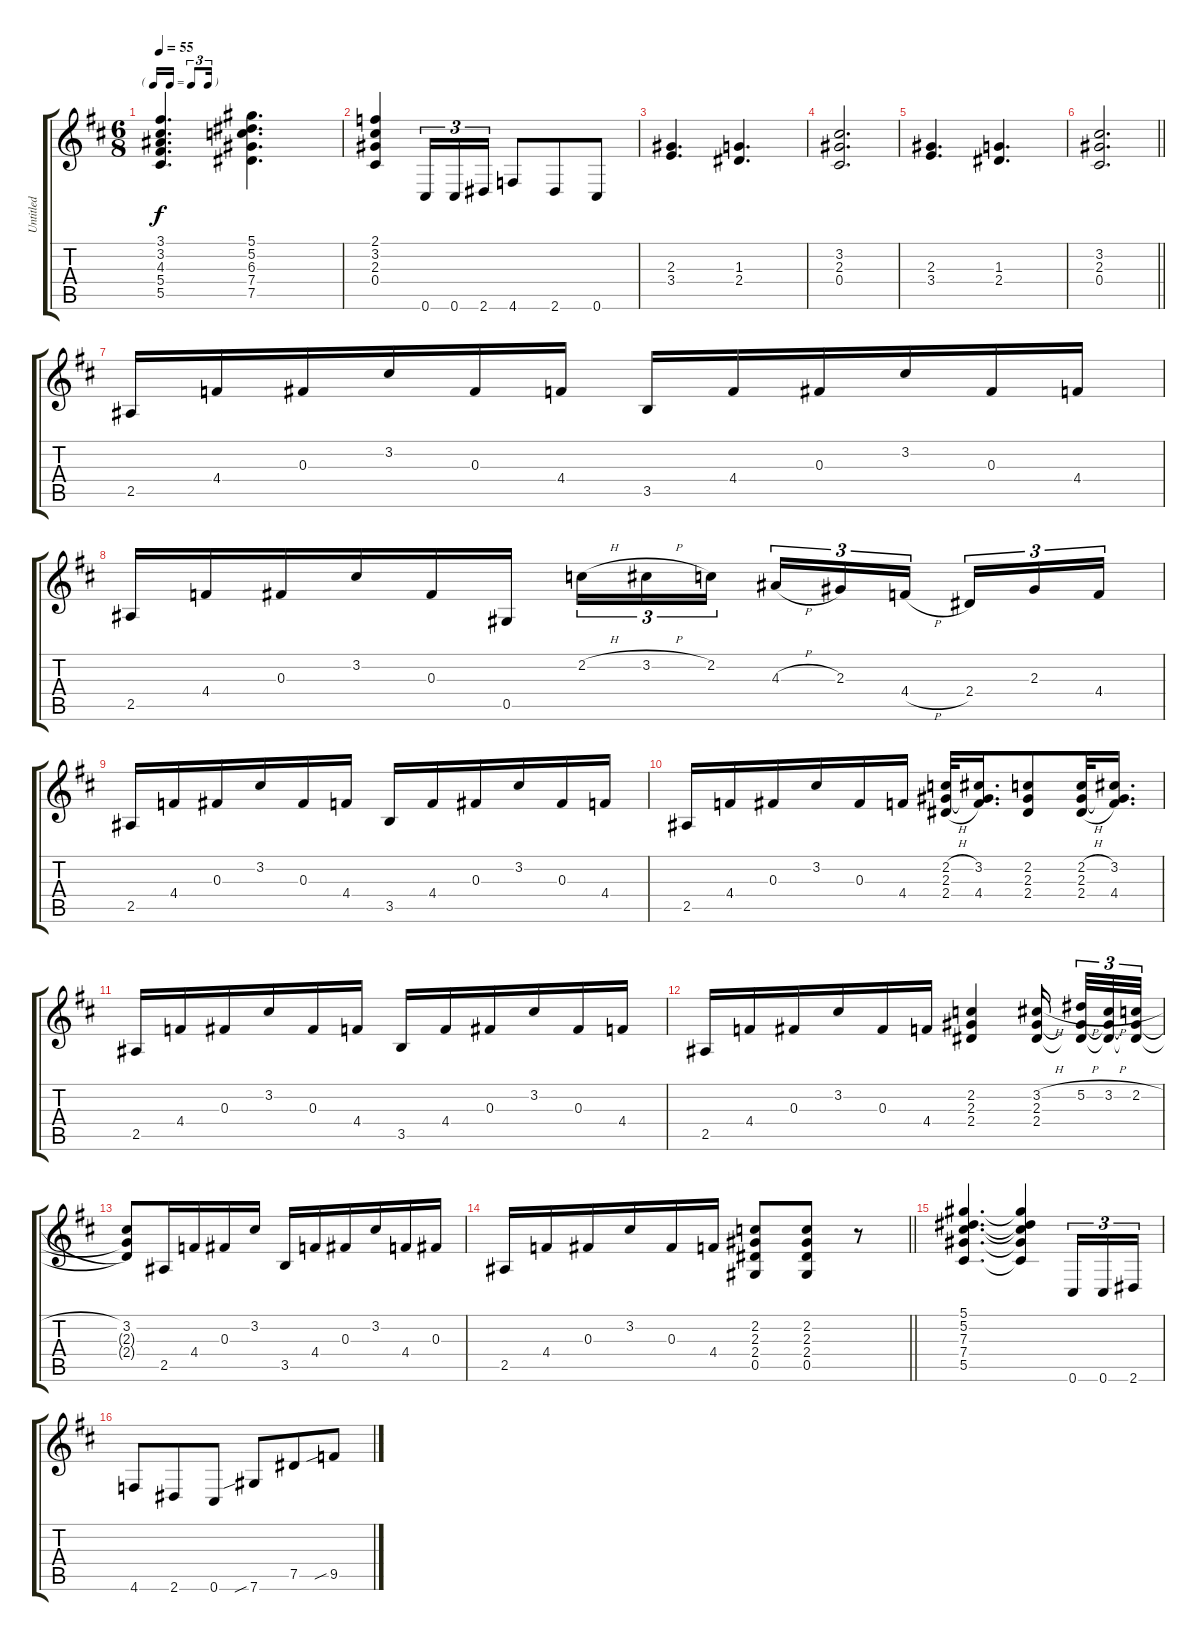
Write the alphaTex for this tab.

\track ("Untitled" "Untitled") {instrument distortionguitar}
\staff {score tabs}
\tuning (Eb4 Bb3 Gb3 Db3 Ab2 Db2) {hide}
\ts (6 8)
\tf triplet16th
\tempo 55
\clef g2
\ks d
(3.1 3.2 4.3 5.4 5.5).4{d dy f} (5.1 5.2 6.3 7.4 7.5).4{d} |
(2.1 3.2 2.3 0.4).4 0.6.16{tu (3 2)} 0.6.16{tu (3 2)} 2.6.16{tu (3 2)} 4.6.8 2.6.8 0.6.8 |
(2.3 3.4).4{d} (1.3 2.4).4{d} |
(3.2 2.3 0.4).2{d} |
(2.3 3.4).4{d} (1.3 2.4).4{d} |
\barLineRight lightlight
(3.2 2.3 0.4).2{d} |
\section ("" " ")
2.5.16 4.4.16 0.3.16 3.2.16 0.3.16 4.4.16 3.5.16 4.4.16 0.3.16 3.2.16 0.3.16 4.4.16 |
2.5.16 4.4.16 0.3.16 3.2.16 0.3.16 0.5.16 2.2{h}.16{tu (3 2)} 3.2{h}.16{tu (3 2)} 2.2.16{tu (3 2) beam splitsecondary} 4.3{h}.16{tu (3 2)} 2.3.16{tu (3 2)} 4.4{h}.16{tu (3 2) beam splitsecondary} 2.4.16{tu (3 2)} 2.3.16{tu (3 2)} 4.4.16{tu (3 2)} |
2.5.16 4.4.16 0.3.16 3.2.16 0.3.16 4.4.16 3.5.16 4.4.16 0.3.16 3.2.16 0.3.16 4.4.16 |
2.5.16 4.4.16 0.3.16 3.2.16 0.3.16 4.4.16 (2.2{h} 2.3 2.4{h}).32 (3.2 2.3{t} 4.4).16{d} (2.2 2.3 2.4).8 (2.2{h} 2.3 2.4{h}).32 (3.2 2.3{t} 4.4).16{d} |
2.5.16 4.4.16 0.3.16 3.2.16 0.3.16 4.4.16 3.5.16 4.4.16 0.3.16 3.2.16 0.3.16 4.4.16 |
2.5.16 4.4.16 0.3.16 3.2.16 0.3.16 4.4.16 (2.2 2.3 2.4).4 (3.2{h} 2.3 2.4).16{beam splitsecondary} (5.2{h} 2.3{t} 2.4{t}).32{tu (3 2)} (3.2{h} 2.3{t} 2.4{t}).32{tu (3 2)} (2.2{h} 2.3{t} 2.4{t}).32{tu (3 2)} |
(3.2 2.3{t} 2.4{t}).8 2.5.16 4.4.16 0.3.16 3.2.16 3.5.16 4.4.16 0.3.16 3.2.16 4.4.16 0.3.16 |
\barLineRight lightlight
2.5.16 4.4.16 0.3.16 3.2.16 0.3.16 4.4.16 (2.2 2.3 2.4 0.5).8 (2.2 2.3 2.4 0.5).8 r.8 |
\section ("" " ")
(5.1 5.2 7.3 7.4 5.5).4{d} (5.1{t} 5.2{t} 7.3{t} 7.4{t} 5.5{t}).4 0.6.16{tu (3 2)} 0.6.16{tu (3 2)} 2.6.16{tu (3 2)} |
4.6.8 2.6.8 0.6.8 7.6{sib}.8 7.5.8 9.5{sib}.8
